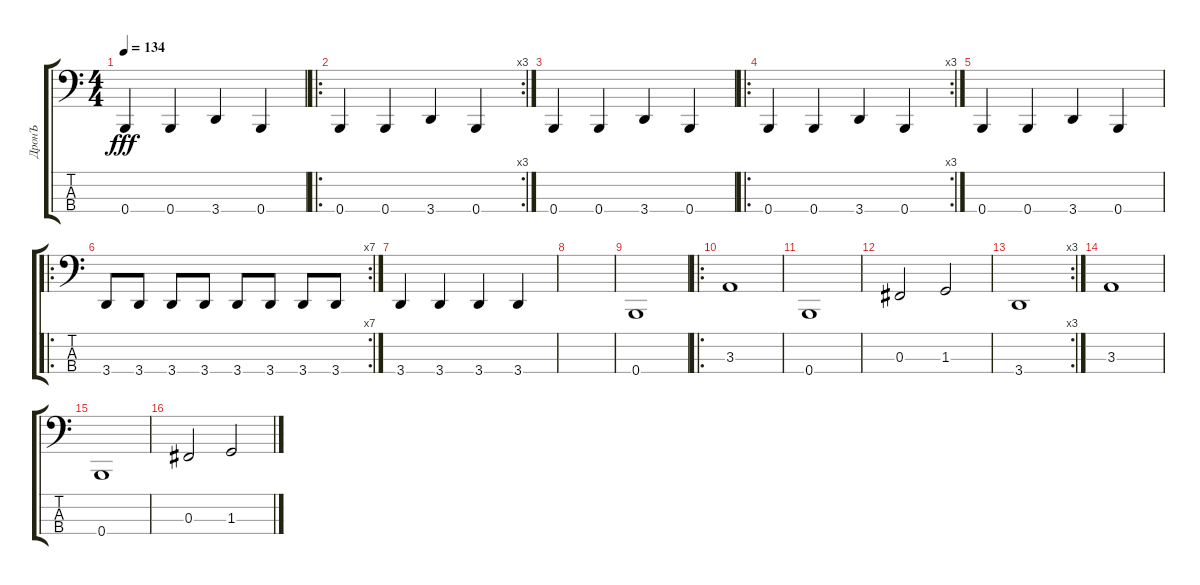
\track ("ДронЪ" "ДронЪ") {instrument slapbass1}
\staff {score tabs}
\tuning (E2 B1 Gb1 B0) {hide}
\ts (4 4)
\tempo 134
\clef f4
\ks c
0.4.4{dy fff} 0.4.4 3.4.4 0.4.4 |
\ro
\rc 3
0.4.4 0.4.4 3.4.4 0.4.4 |
0.4.4 0.4.4 3.4.4 0.4.4 |
\ro
\rc 3
0.4.4 0.4.4 3.4.4 0.4.4 |
0.4.4 0.4.4 3.4.4 0.4.4 |
\ro
\rc 7
3.4.8 3.4.8 3.4.8 3.4.8 3.4.8 3.4.8 3.4.8 3.4.8 |
3.4.4 3.4.4 3.4.4 3.4.4 |
|
0.4.1 |
\ro
3.3.1 |
0.4.1 |
0.3.2 1.3.2 |
\rc 3
3.4.1 |
3.3.1 |
0.4.1 |
0.3.2 1.3.2
